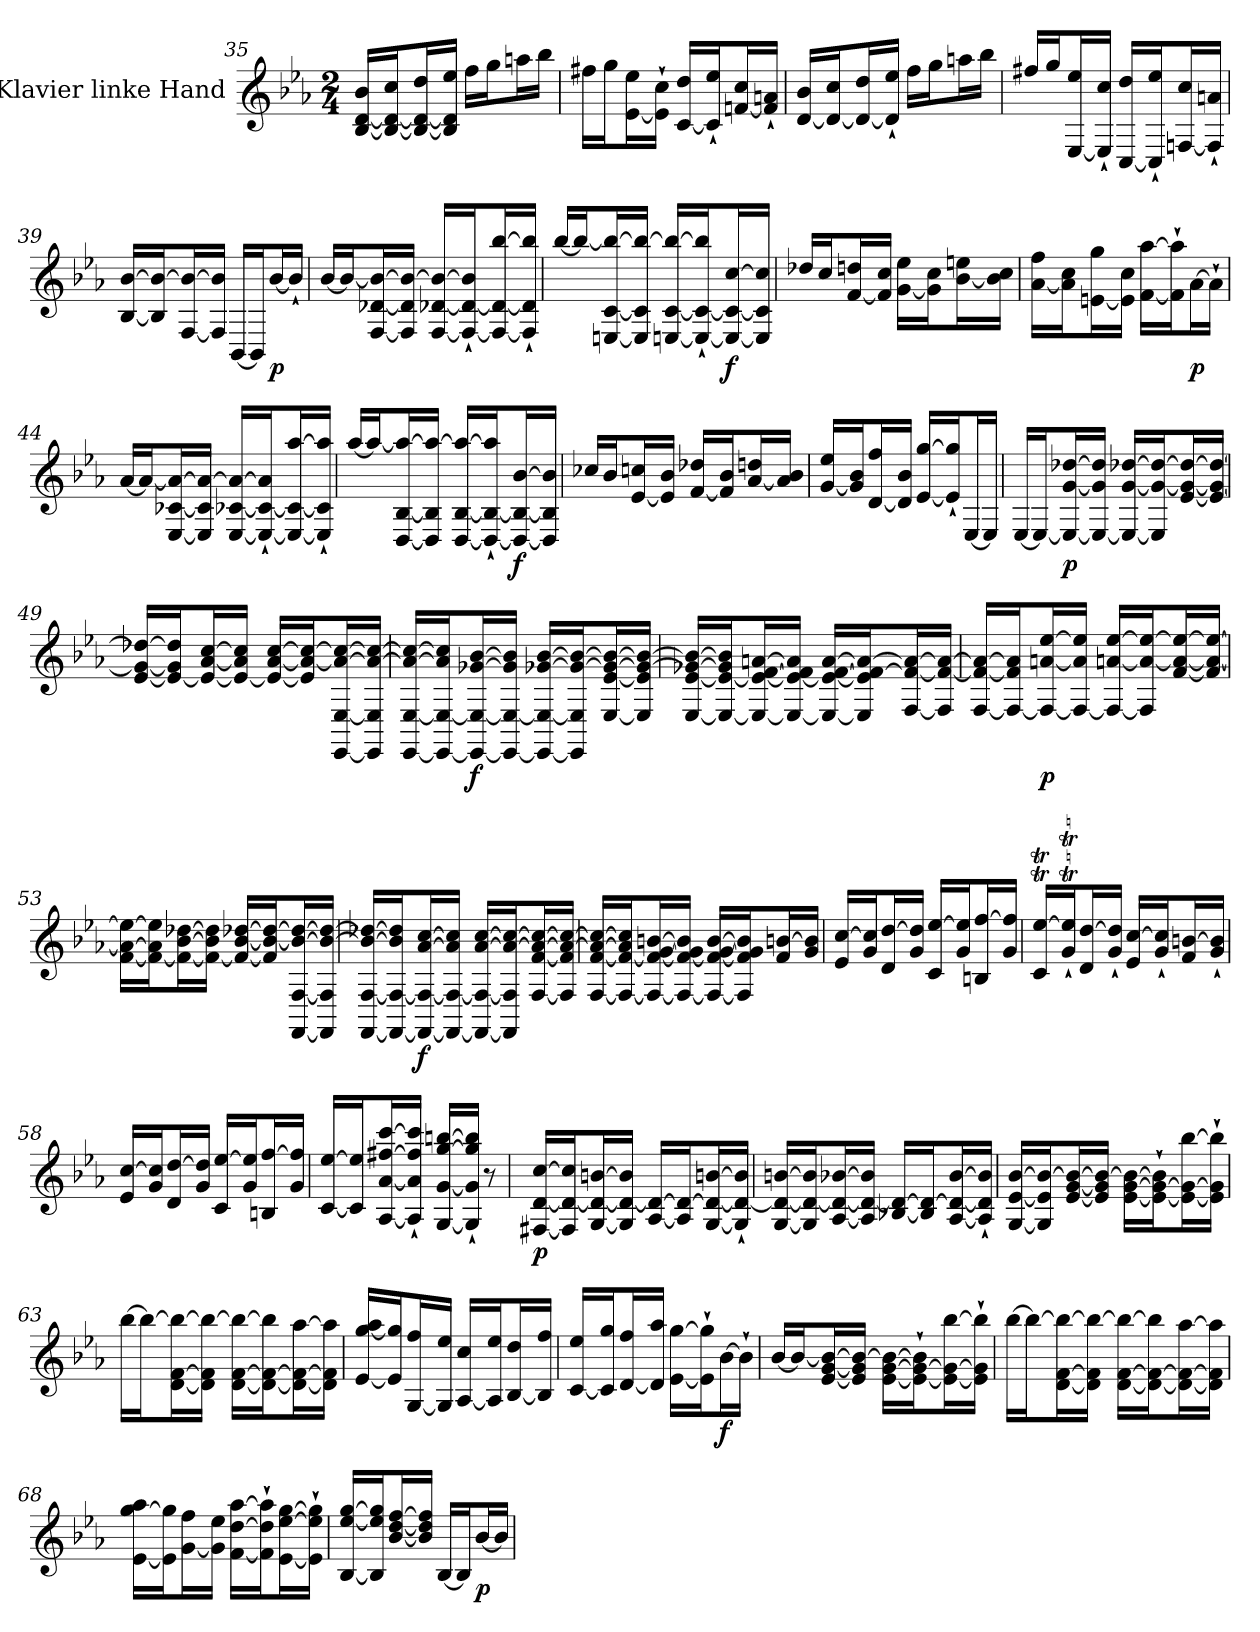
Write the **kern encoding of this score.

**kern	**dynam
*part1	*part1
*staff1	*staff1
*I"Klavier linke Hand	*
*clefG2	*
*k[b-e-a-]	*
*M2/4	*
=35	=35
[16B- [16d 16b-LL	.
16B-_ 16d_ 16ccJ	.
16B-_ 16d_ 16ddL	.
16B-] 16d] 16ee-JJ	.
16ffLL	.
16ggJ	.
16aanL	.
16bb-JJ	.
=36	=36
16ff#XLL	.
16ggJ	.
[16e- 16ee-L	.
16e-]` 16cc`JJ	.
[16c 16ddLL	.
16c]` 16ee-`J	.
[16fn 16ccL	.
16f]` 16an`JJ	.
=37	=37
[16d 16b-LL	.
16d_ 16ccJ	.
16d_ 16ddL	.
16d]` 16ee-`JJ	.
16ffLL	.
16ggJ	.
16aanL	.
16bb-JJ	.
=38	=38
16ff#XLL	.
16ggJ	.
[16E- 16ee-L	.
16E-]` 16cc`JJ	.
[16C 16ddLL	.
16C]` 16ee-`J	.
[16Fn 16ccL	.
16F]` 16an`JJ	.
=39	=39
[16B- [16b-LL	.
16B-] 16b-_J	.
[16F 16b-_L	.
16F] 16b-]JJ	.
[16BB-LL	.
16BB-J]	.
[16b-L	p
16b-`JJ]	.
=40	=40
[16b-LL	.
16b-J_	.
[16F [16d-X 16b-_L	.
16F] 16d-] 16b-_JJ	.
[16F [16d-X 16b-_LL	.
16F_` 16d-_` 16b-]`J	.
16F_ 16d-_ [16bb-L	.
16F]` 16d-]` 16bb-]`JJ	.
=41	=41
[16bb-LL	.
16bb-J_	.
[16En [16c 16bb-_L	.
16E] 16c] 16bb-_JJ	.
[16En [16c 16bb-_LL	.
16E_` 16c_` 16bb-]`J	.
16E_ 16c_ [16ccL	f
16E] 16c] 16cc]JJ	.
=42	=42
16dd-XLL	.
16ccJ	.
[16f 16ddnL	.
16f] 16ccJJ	.
[16g 16ee-LL	.
16g] 16ccJ	.
[16b- 16eenL	.
16b-] 16ccJJ	.
=43	=43
[16a- 16ffLL	.
16a-] 16ccJ	.
[16en 16ggL	.
16e] 16ccJJ	.
[16f [16aa-LL	.
16f]` 16aa-]`J	.
[16a-L	p
16a-`JJ]	.
=44	=44
[16a-LL	.
16a-J_	.
[16E- [16c-X 16a-_L	.
16E-] 16c-] 16a-_JJ	.
[16E- [16c-X 16a-_LL	.
16E-_` 16c-_` 16a-]`J	.
16E-_ 16c-_ [16aa-L	.
16E-]` 16c-]` 16aa-]`JJ	.
=45	=45
[16aa-LL	.
16aa-J_	.
[16D [16B- 16aa-_L	.
16D] 16B-] 16aa-_JJ	.
[16D [16B- 16aa-_LL	.
16D_` 16B-_` 16aa-]`J	.
16D_ 16B-_ [16b-L	f
16D] 16B-] 16b-]JJ	.
=46	=46
16cc-XLL	.
16b-J	.
[16e- 16ccnL	.
16e-] 16b-JJ	.
[16f 16dd-XLL	.
16f] 16b-J	.
[16a- 16ddnL	.
16a-] 16b-JJ	.
=47	=47
[16g 16ee-LL	.
16g] 16b-J	.
[16d 16ffL	.
16d] 16b-JJ	.
[16e- [16ggLL	.
16e-]` 16gg]`J	.
[16E-L	.
16E-JJ]	.
=48	=48
[16E-LL	.
16E-J_	.
16E-_ [16g [16dd-XL	p
16E-_ 16g] 16dd-]JJ	.
16E-_ [16g [16dd-XLL	.
16E-] 16g_ 16dd-_J	.
[16e- 16g_ 16dd-_L	.
16e-] 16g_ 16dd-_JJ	.
=49	=49
[16e- 16g_ 16dd-X_LL	.
16e-_ 16g] 16dd-]J	.
16e-_ [16a- [16ccL	.
16e-_ 16a-] 16cc]JJ	.
16e-_ [16a- [16ccLL	.
16e-] 16a-_ 16cc_J	.
[16EE- [16E- 16a-_ 16cc_L	.
16EE-] 16E-] 16a-_ 16cc_JJ	.
=50	=50
[16EE- [16E- 16a-_ 16cc_LL	.
16EE-_ 16E-_ 16a-] 16cc]J	.
16EE-_ 16E-_ [16g-X [16b-L	f
16EE-_ 16E-_ 16g-] 16b-]JJ	.
16EE-_ 16E-_ [16g-X [16b-LL	.
16EE-] 16E-] 16g-_ 16b-_J	.
[16E- [16e- 16g-_ 16b-_L	.
16E-] 16e-] 16g-_ 16b-_JJ	.
=51	=51
[16E- [16e- 16g-X_ 16b-_LL	.
16E-_ 16e-_ 16g-] 16b-]J	.
16E-_ 16e-_ [16f [16anL	.
16E-_ 16e-_ 16f] 16a]JJ	.
16E-_ 16e-_ [16f [16aLL	.
16E-] 16e-] 16f_ 16a_J	.
[16F 16f_ 16a_L	.
16F] 16f_ 16a_JJ	.
=52	=52
[16F 16f_ 16an_LL	.
16F_ 16f] 16a]J	.
16F_ [16an [16ee-L	p
16F_ 16a] 16ee-]JJ	.
16F_ [16an [16ee-LL	.
16F] 16a_ 16ee-_J	.
[16f 16a_ 16ee-_L	.
16f] 16a_ 16ee-_JJ	.
=53	=53
[16f 16an_ 16ee-_LL	.
16f_ 16a] 16ee-]J	.
16f_ [16b- [16dd-XL	.
16f_ 16b-] 16dd-]JJ	.
16f_ [16b- [16dd-XLL	.
16f] 16b-_ 16dd-_J	.
[16FF [16F 16b-_ 16dd-_L	.
16FF] 16F] 16b-_ 16dd-_JJ	.
=54	=54
[16FF [16F 16b-_ 16dd-X_LL	.
16FF_ 16F_ 16b-] 16dd-]J	.
16FF_ 16F_ [16a- [16ccL	f
16FF_ 16F_ 16a-] 16cc]JJ	.
16FF_ 16F_ [16a- [16ccLL	.
16FF] 16F] 16a-_ 16cc_J	.
[16F [16f 16a-_ 16cc_L	.
16F] 16f] 16a-_ 16cc_JJ	.
=55	=55
[16F [16f 16a-_ 16cc_LL	.
16F_ 16f_ 16a-] 16cc]J	.
16F_ 16f_ [16g [16bnL	.
16F_ 16f_ 16g] 16b]JJ	.
16F_ 16f_ [16g [16bLL	.
16F] 16f] 16g] 16b]J	.
16f [16bnL	.
16g 16b]JJ	.
=56	=56
16e- [16ccLL	.
16g 16cc]J	.
16d [16ddL	.
16g 16dd]JJ	.
16c [16ee-LL	.
16g 16ee-]J	.
16Bn [16ffL	.
16g 16ff]JJ	.
=57	=57
16cT [16ee-TLL	.
16gT` 16ee-]T`J	.
16d [16ddL	.
16g` 16dd]`JJ	.
16e- [16ccLL	.
16g` 16cc]`J	.
16f [16bnL	.
16g` 16b]`JJ	.
=58	=58
16e- [16ccLL	.
16g 16cc]J	.
16d [16ddL	.
16g 16dd]JJ	.
16c [16ee-LL	.
16g 16ee-]J	.
16Bn [16ffL	.
16g 16ff]JJ	.
=59	=59
[16c [16ee-LL	.
16c] 16ee-]J	.
[16A- [16a- [16ff#X [16cccL	.
16A-]` 16a-]` 16ff#]` 16ccc]`JJ	.
[16G [16g [16gg [16bbnLL	.
16G]` 16g]` 16gg]` 16bb]`JJ	.
8r	.
=60	=60
[16F#X [16d [16ccLL	p
16F#] 16d_ 16cc]J	.
[16G 16d_ [16bnL	.
16G] 16d_ 16b]JJ	.
[16A- 16d_LL	.
16A-] 16d_J	.
[16G 16d_ [16bnL	.
16G]` 16d_` 16b]`JJ	.
=61	=61
[16G 16d_ [16bnLL	.
16G] 16d_ 16b]J	.
[16A- 16d_ [16b-XL	.
16A-] 16d_ 16b-]JJ	.
[16B-X 16d_LL	.
16B-] 16d_J	.
[16A- 16d_ [16b-L	.
16A-]` 16d]` 16b-]`JJ	.
=62	=62
[16G [16e- [16b-LL	.
16G] 16e-] 16b-_J	.
[16e- [16g 16b-_L	.
16e-] 16g] 16b-_JJ	.
[16e- [16g 16b-_LL	.
16e-_` 16g_` 16b-]`J	.
16e-_ 16g_ [16bb-L	.
16e-]` 16g]` 16bb-]`JJ	.
=63	=63
[16bb-LL	.
16bb-J_	.
[16d [16f 16bb-_L	.
16d] 16f] 16bb-_JJ	.
[16d [16f 16bb-_LL	.
16d_ 16f_ 16bb-]J	.
16d_ 16f_ [16aa-L	.
16d] 16f] 16aa-]JJ	.
=64	=64
[16e- [16gg 16aa-LL	.
16e-] 16gg]J	.
[16G 16ffL	.
16G] 16ee-JJ	.
[16A- 16ccLL	.
16A-] 16ee-J	.
[16B- 16ddL	.
16B-] 16ffJJ	.
=65	=65
[16c 16ee-LL	.
16c] 16ggJ	.
[16d 16ffL	.
16d] 16aa-JJ	.
[16e- [16ggLL	.
16e-]` 16gg]`J	.
[16b-L	f
16b-`JJ]	.
=66	=66
[16b-LL	.
16b-J_	.
[16e- [16g 16b-_L	.
16e-] 16g] 16b-_JJ	.
[16e- [16g 16b-_LL	.
16e-_` 16g_` 16b-]`J	.
16e-_ 16g_ [16bb-L	.
16e-]` 16g]` 16bb-]`JJ	.
=67	=67
[16bb-LL	.
16bb-J_	.
[16d [16f 16bb-_L	.
16d] 16f] 16bb-_JJ	.
[16d [16f 16bb-_LL	.
16d_ 16f_ 16bb-]J	.
16d_ 16f_ [16aa-L	.
16d] 16f] 16aa-]JJ	.
=68	=68
[16e- [16gg 16aa-LL	.
16e-] 16gg]J	.
[16g 16ffL	.
16g] 16ee-JJ	.
[16f [16dd [16aa-LL	.
16f]` 16dd]` 16aa-]`J	.
[16e- [16ee- [16ggL	.
16e-]` 16ee-]` 16gg]`JJ	.
=69	=69
[16B- [16ee- [16ggLL	.
16B-] 16ee-] 16gg]J	.
[16b- [16dd [16ffL	.
16b-] 16dd] 16ff]JJ	.
[16B-LL	.
16B-J]	.
[16b-L	p
16b-JJ]	.
=	=
*-	*-
